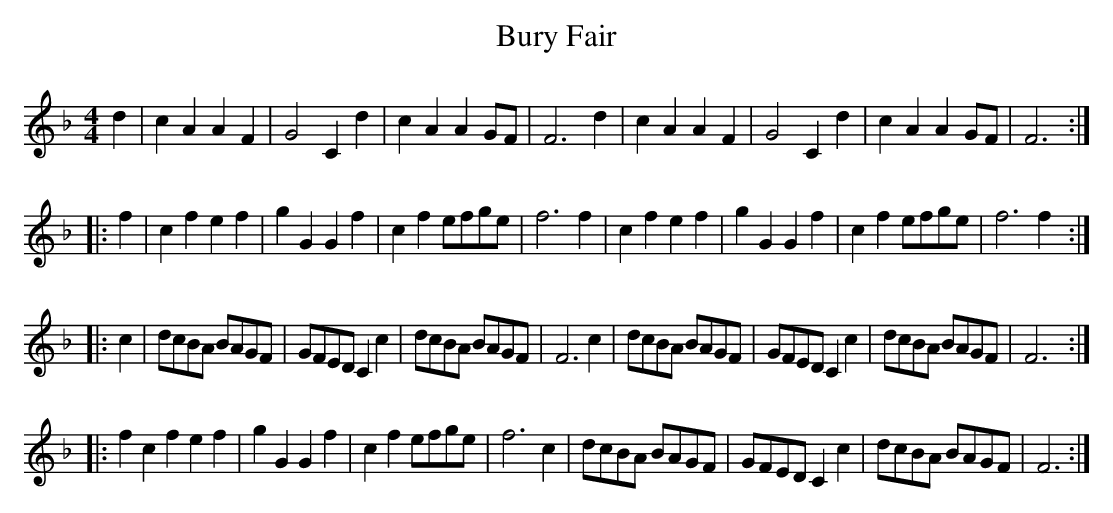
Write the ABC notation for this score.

X:1
T:Bury Fair
M:4/4
L:1/8
K:F
d2 |\
c2 A2 A2 F2 | G4 C2 d2 | c2 A2 A2 GF | F6 d2 |\
c2 A2 A2 F2 | G4 C2 d2 | c2 A2 A2 GF | F6 :|
|: f2 |\
c2 f2 e2 f2 | g2 G2 G2 f2 | c2 f2 efge | f6 f2 |\
c2 f2 e2 f2 | g2 G2 G2 f2 | c2 f2 efge | f6 f2 :|
|: c2 |\
dcBA BAGF | GFED C2 c2 | dcBA BAGF | F6 c2 |\
dcBA BAGF | GFED C2 c2 | dcBA BAGF | F6 :|
|: f2 c2 f2 e2 f2 | g2 G2 G2 f2 | c2 f2 efge | f6 c2 |\
dcBA BAGF | GFED C2 c2 | dcBA BAGF | F6 :|
